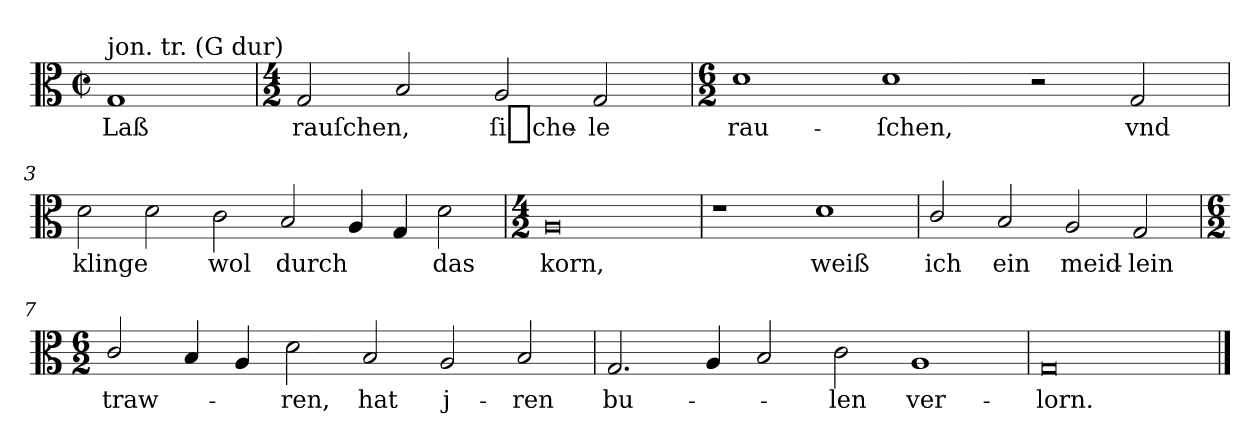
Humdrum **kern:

**kern	**text
*part1	*part1
*staff1	*staff1
*clefC3	*
*k[]	*
*M6/2	*
*met(c|)	*
=	=
!LO:TX:a:t=jon. tr. (G dur)	!
1G	Laß
=1	=1
*M4/2	*
2G	rauſchen,
2B	.
2A	ſi_che-
2G	-le
=2	=2
*M6/2	*
1d	rau-
1d	-ſchen,
2r	.
2G	vnd
=3	=3
2d	klinge
2d	.
2c	wol
2B	durch
4A	.
4G	.
2d	das
=4	=4
*M4/2	*
0A	korn,
=5	=5
1r	.
1d	weiß
=6	=6
2c/	ich
2B	ein
2A	meid-
2G	-lein
=7	=7
*M6/2	*
2c/	traw-
4B	.
4A	.
2d	-ren,
2B	hat
2A	j-
2B	-ren
=8	=8
2.G	bu-
4A	.
2B	.
2c	-len
1A	ver-
=9	=9
0G/	-lorn.
==	==
*-	*-
